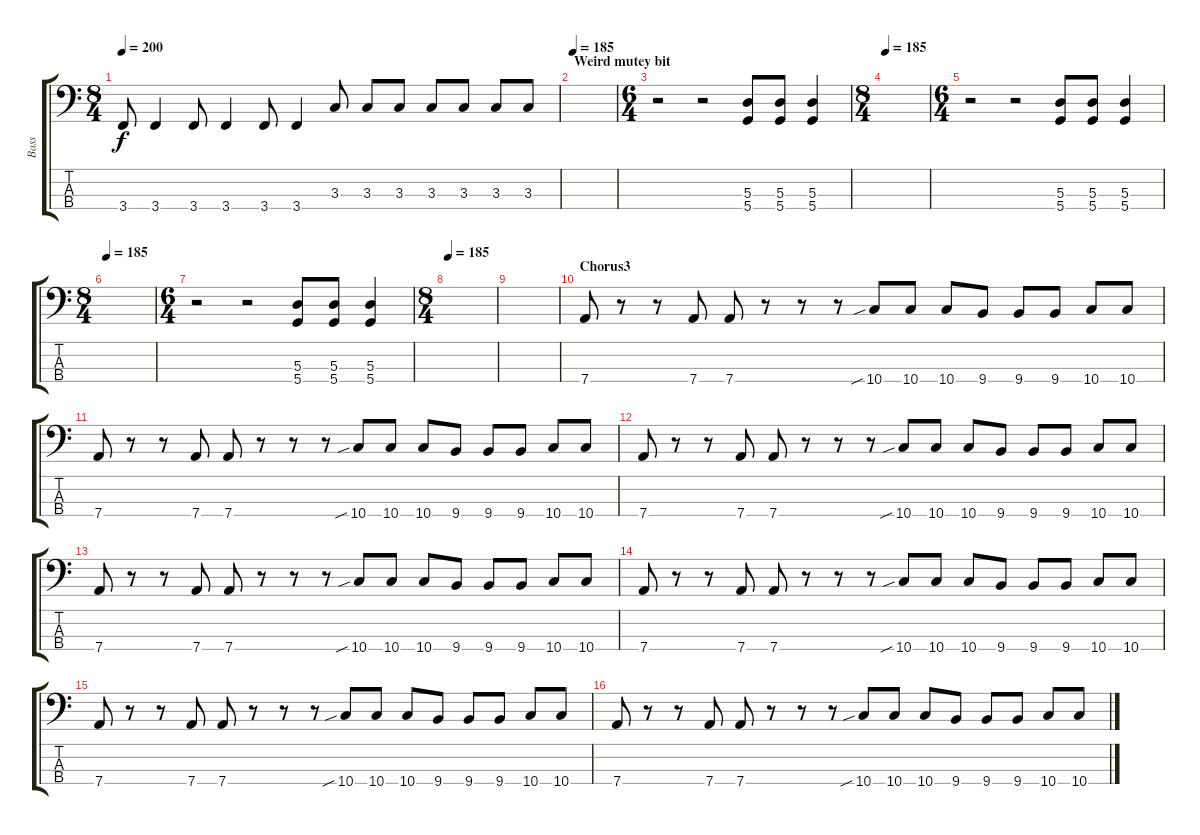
\track ("Bass" "Bass") {instrument slapbass2}
\staff {score tabs}
\tuning (G2 D2 A1 D1) {hide}
\ts (8 4)
\tempo 200
\clef f4
\ks c
3.4.8{dy f} 3.4.4 3.4.8 3.4.4 3.4.8 3.4.4 3.3.8 3.3.8 3.3.8 3.3.8 3.3.8 3.3.8 3.3.8 |
\section ("" "Weird mutey bit")
\tempo 185
|
\ts (6 4)
r.2 r.2 (5.3 5.4).8 (5.3 5.4).8 (5.3 5.4).4 |
\ts (8 4)
\tempo 185
|
\ts (6 4)
r.2 r.2 (5.3 5.4).8 (5.3 5.4).8 (5.3 5.4).4 |
\ts (8 4)
\tempo 185
|
\ts (6 4)
r.2 r.2 (5.3 5.4).8 (5.3 5.4).8 (5.3 5.4).4 |
\ts (8 4)
\tempo 185
|
|
\section ("" "Chorus3")
7.4.8 r.8 r.8 7.4.8 7.4.8 r.8 r.8 r.8 10.4{sib}.8 10.4.8 10.4.8 9.4.8 9.4.8 9.4.8 10.4.8 10.4.8 |
7.4.8 r.8 r.8 7.4.8 7.4.8 r.8 r.8 r.8 10.4{sib}.8 10.4.8 10.4.8 9.4.8 9.4.8 9.4.8 10.4.8 10.4.8 |
7.4.8 r.8 r.8 7.4.8 7.4.8 r.8 r.8 r.8 10.4{sib}.8 10.4.8 10.4.8 9.4.8 9.4.8 9.4.8 10.4.8 10.4.8 |
7.4.8 r.8 r.8 7.4.8 7.4.8 r.8 r.8 r.8 10.4{sib}.8 10.4.8 10.4.8 9.4.8 9.4.8 9.4.8 10.4.8 10.4.8 |
7.4.8 r.8 r.8 7.4.8 7.4.8 r.8 r.8 r.8 10.4{sib}.8 10.4.8 10.4.8 9.4.8 9.4.8 9.4.8 10.4.8 10.4.8 |
7.4.8 r.8 r.8 7.4.8 7.4.8 r.8 r.8 r.8 10.4{sib}.8 10.4.8 10.4.8 9.4.8 9.4.8 9.4.8 10.4.8 10.4.8 |
7.4.8 r.8 r.8 7.4.8 7.4.8 r.8 r.8 r.8 10.4{sib}.8 10.4.8 10.4.8 9.4.8 9.4.8 9.4.8 10.4.8 10.4.8
